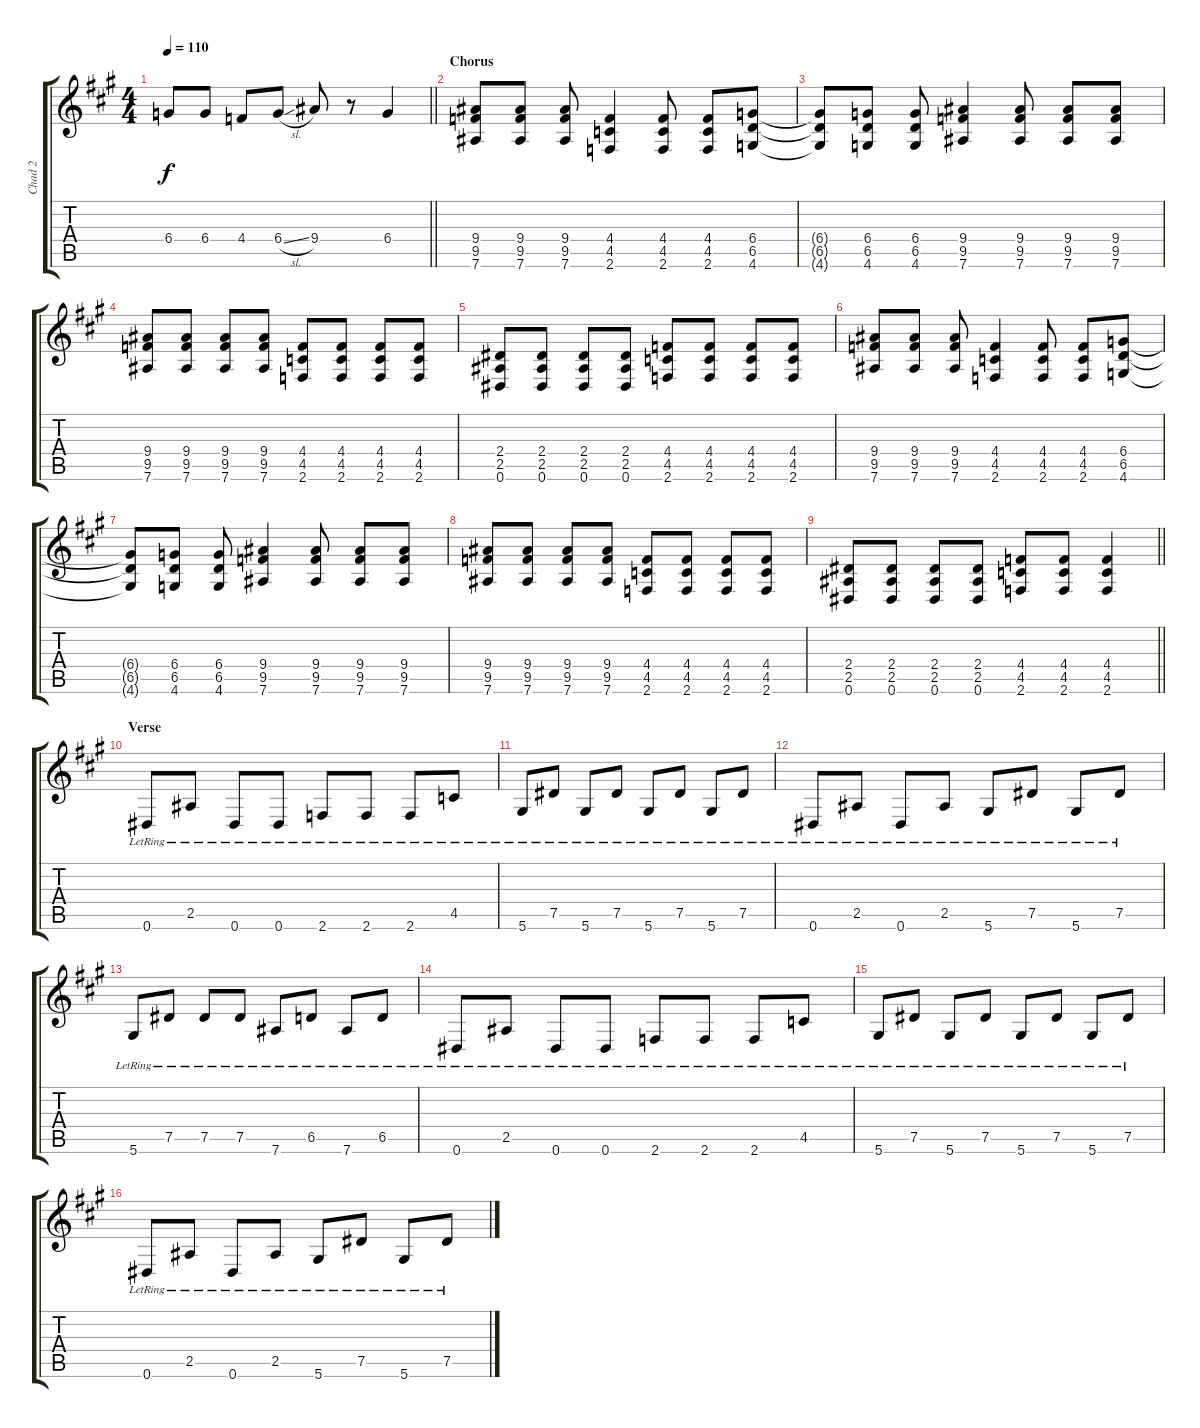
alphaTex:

\track ("Chad 2" "Chad 2") {instrument distortionguitar}
\staff {score tabs}
\tuning (Eb4 Bb3 Gb3 Db3 Ab2 Eb2) {hide}
\ts (4 4)
\tempo 110
\clef g2
\barLineRight lightlight
\ks a
6.4.8{dy f} 6.4.8 4.4.8 6.4{sl}.8 9.4.8 r.8 6.4.4 |
\section ("" "Chorus")
(9.4 9.5 7.6).8 (9.4 9.5 7.6).8 (9.4 9.5 7.6).8 (4.4 4.5 2.6).4 (4.4 4.5 2.6).8 (4.4 4.5 2.6).8 (6.4 6.5 4.6).8 |
(6.4{t} 6.5{t} 4.6{t}).8 (6.4 6.5 4.6).8 (6.4 6.5 4.6).8 (9.4 9.5 7.6).4 (9.4 9.5 7.6).8 (9.4 9.5 7.6).8 (9.4 9.5 7.6).8 |
(9.4 9.5 7.6).8 (9.4 9.5 7.6).8 (9.4 9.5 7.6).8 (9.4 9.5 7.6).8 (4.4 4.5 2.6).8 (4.4 4.5 2.6).8 (4.4 4.5 2.6).8 (4.4 4.5 2.6).8 |
(2.4 2.5 0.6).8 (2.4 2.5 0.6).8 (2.4 2.5 0.6).8 (2.4 2.5 0.6).8 (4.4 4.5 2.6).8 (4.4 4.5 2.6).8 (4.4 4.5 2.6).8 (4.4 4.5 2.6).8 |
(9.4 9.5 7.6).8 (9.4 9.5 7.6).8 (9.4 9.5 7.6).8 (4.4 4.5 2.6).4 (4.4 4.5 2.6).8 (4.4 4.5 2.6).8 (6.4 6.5 4.6).8 |
(6.4{t} 6.5{t} 4.6{t}).8 (6.4 6.5 4.6).8 (6.4 6.5 4.6).8 (9.4 9.5 7.6).4 (9.4 9.5 7.6).8 (9.4 9.5 7.6).8 (9.4 9.5 7.6).8 |
(9.4 9.5 7.6).8 (9.4 9.5 7.6).8 (9.4 9.5 7.6).8 (9.4 9.5 7.6).8 (4.4 4.5 2.6).8 (4.4 4.5 2.6).8 (4.4 4.5 2.6).8 (4.4 4.5 2.6).8 |
\barLineRight lightlight
(2.4 2.5 0.6).8 (2.4 2.5 0.6).8 (2.4 2.5 0.6).8 (2.4 2.5 0.6).8 (4.4 4.5 2.6).8 (4.4 4.5 2.6).8 (4.4 4.5 2.6).4 |
\section ("" "Verse")
0.6{lr}.8{instrument electricguitarjazz} 2.5{lr}.8 0.6{lr}.8 0.6{lr}.8 2.6{lr}.8 2.6{lr}.8 2.6{lr}.8 4.5{lr}.8 |
5.6{lr}.8 7.5{lr}.8 5.6{lr}.8 7.5{lr}.8 5.6{lr}.8 7.5{lr}.8 5.6{lr}.8 7.5{lr}.8 |
0.6{lr}.8 2.5{lr}.8 0.6{lr}.8 2.5{lr}.8 5.6{lr}.8 7.5{lr}.8 5.6{lr}.8 7.5{lr}.8 |
5.6{lr}.8 7.5{lr}.8 7.5{lr}.8 7.5{lr}.8 7.6{lr}.8 6.5{lr}.8 7.6{lr}.8 6.5{lr}.8 |
0.6{lr}.8{instrument electricguitarjazz} 2.5{lr}.8 0.6{lr}.8 0.6{lr}.8 2.6{lr}.8 2.6{lr}.8 2.6{lr}.8 4.5{lr}.8 |
5.6{lr}.8 7.5{lr}.8 5.6{lr}.8 7.5{lr}.8 5.6{lr}.8 7.5{lr}.8 5.6{lr}.8 7.5{lr}.8 |
0.6{lr}.8 2.5{lr}.8 0.6{lr}.8 2.5{lr}.8 5.6{lr}.8 7.5{lr}.8 5.6{lr}.8 7.5{lr}.8
